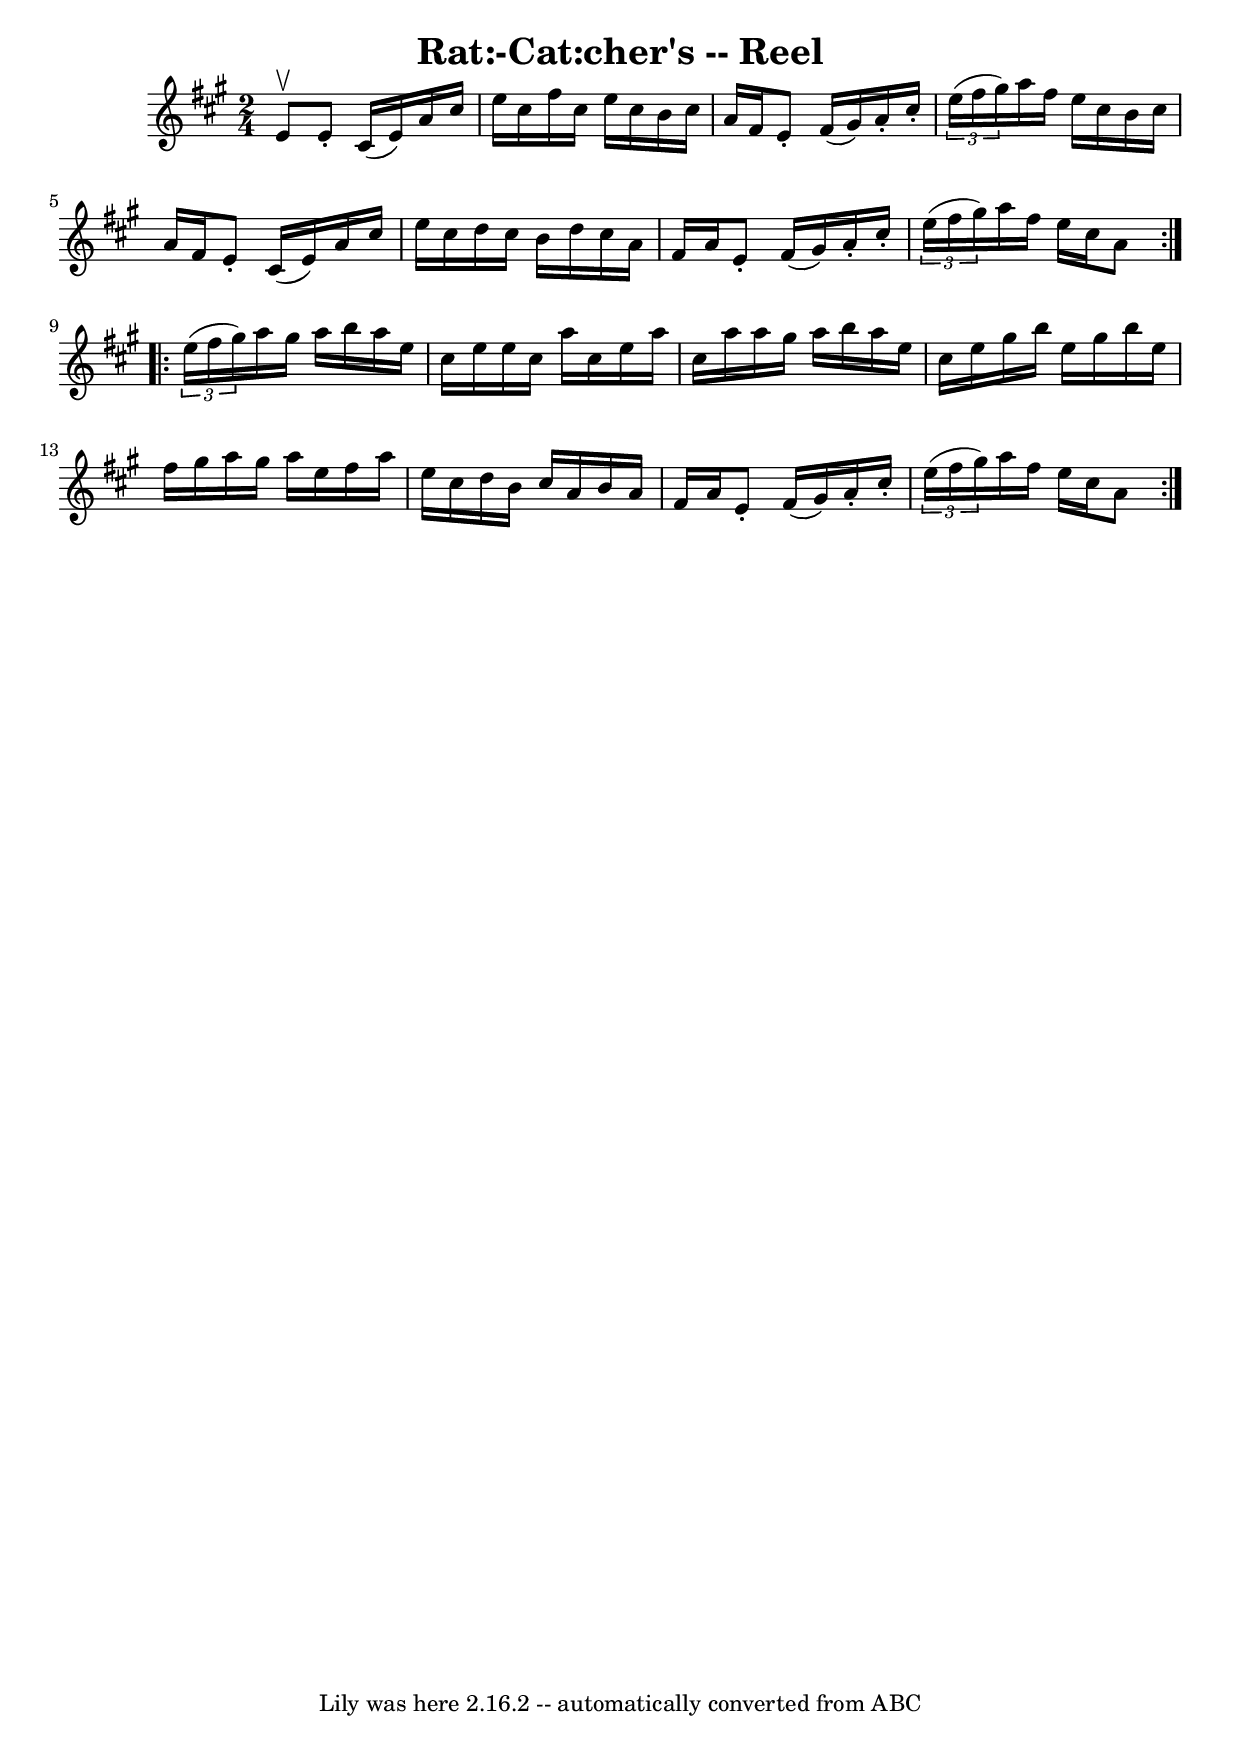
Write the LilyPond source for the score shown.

\version "2.16.2"
\include "Mammoth.ily"
\header {
  %% book = "Ryan's Mammoth Collection"
  crossRefNumber = "1"
  footnotes = ""
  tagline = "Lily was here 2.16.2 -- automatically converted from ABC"
  title = "Rat:-Cat:cher's -- Reel"

}
voicedefault =  {



  \repeat volta 2 {

    \time 2/4 
    \key a \major
    e'8^\upbow |
    e'8 -. cis'16 (e'16) 
    a'16 cis''16 e''16 cis''16    |
    fis''16 cis''16 e''16 
    cis''16 b'16 cis''16 a'16 fis'16    |
    e'8 -. fis'16 (
    gis'16) a'16 -. cis''16 -.   \times 2/3 { e''16 (fis''16    
					      gis''16) 
					    }   |
    a''16 fis''16 e''16 cis''16 b'16    
    cis''16 a'16 fis'16    |
    e'8 -. cis'16 (e'16) a'16   
    cis''16 e''16 cis''16    |
    d''16 cis''16 b'16 d''16    
    cis''16 a'16 fis'16 a'16    |
    e'8 -. fis'16 (gis'16)  
    a'16 -. cis''16 -.   \times 2/3 { e''16 (fis''16 gis''16) 
				    }   
    |
    a''16 fis''16 e''16 cis''16 a'8    
  } 
  \repeat volta 2 {
    
    \times 2/3 { e''16 (fis''16 gis''16) 
	       } |
    a''16    
    gis''16 a''16 b''16 a''16 e''16 cis''16 e''16    |
    
    e''16 cis''16 a''16 cis''16 e''16 a''16 cis''16 a''16    
    |
    a''16 gis''16 a''16 b''16 a''16 e''16 cis''16    
    e''16    |
    gis''16 b''16 e''16 gis''16 b''16 e''16    
    fis''16 gis''16    |
    a''16 gis''16 a''16 e''16    
    fis''16 a''16 e''16 cis''16    |
    d''16 b'16 cis''16    
    a'16 b'16 a'16 fis'16 a'16    |
    e'8 -. fis'16 (gis'16 
    ) a'16 -. cis''16 -.   \times 2/3 { e''16 (fis''16 gis''16) 
				      }  
    |
    a''16 fis''16 e''16 cis''16 a'8    
  }   

}

\score{
  <<

    \context Staff="default"
    {
      \voicedefault 
      
    }

  >>
  \layout {
    
  }
  \midi {
  }

}
